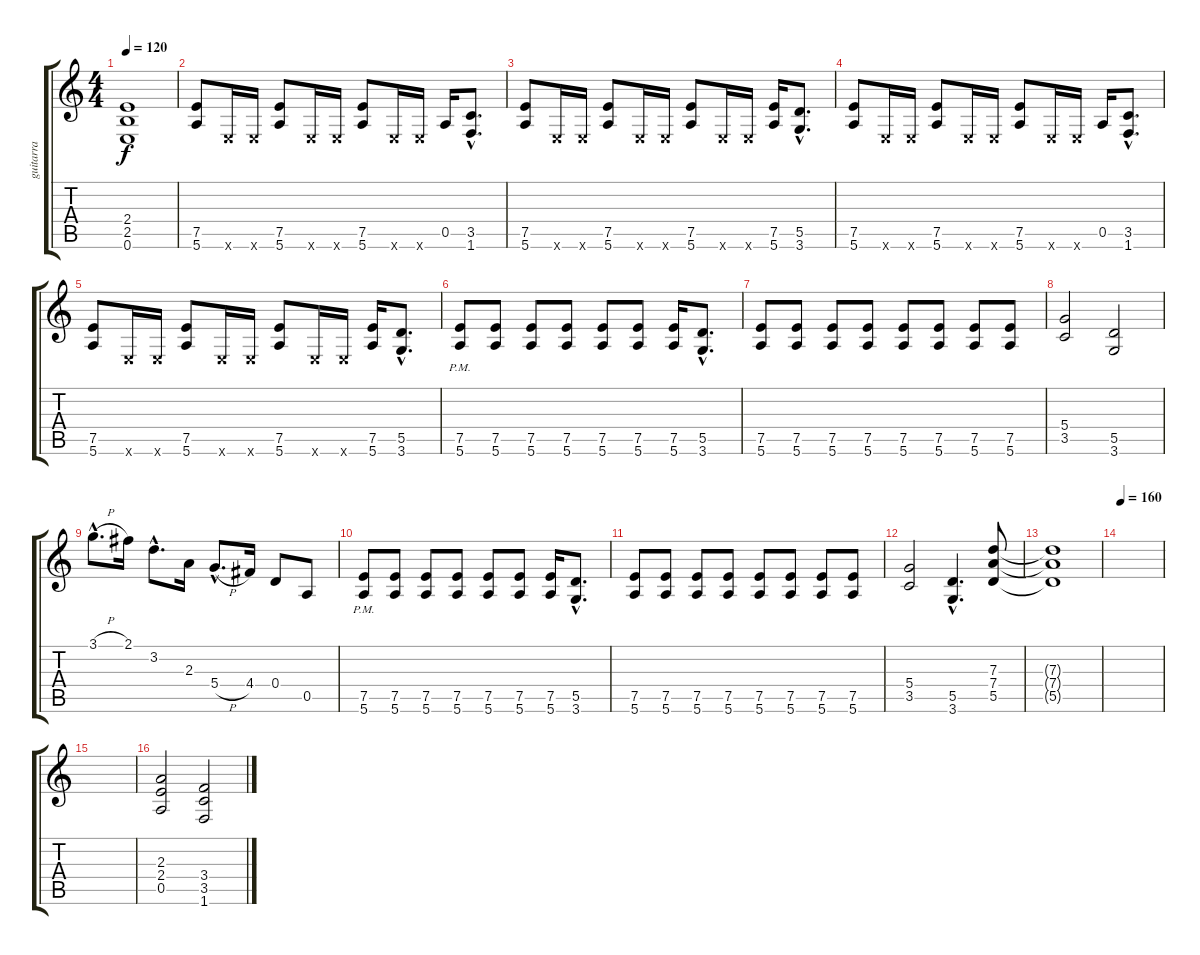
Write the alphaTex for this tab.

\track ("guitarra" "guitarra") {instrument distortionguitar}
\staff {score tabs}
\tuning (E4 B3 G3 D3 A2 E2) {hide}
\ts (4 4)
\tempo 120
\clef g2
\ks c
(2.4{t} 2.5{t} 0.6{t}).1{dy f} |
(7.5 5.6).8 0.6{x}.16 0.6{x}.16 (7.5 5.6).8 0.6{x}.16 0.6{x}.16 (7.5 5.6).8 0.6{x}.16 0.6{x}.16 0.5.16 (3.5{hac} 1.6{hac}).8{d} |
(7.5 5.6).8 0.6{x}.16 0.6{x}.16 (7.5 5.6).8 0.6{x}.16 0.6{x}.16 (7.5 5.6).8 0.6{x}.16 0.6{x}.16 (7.5 5.6).16 (5.5{hac} 3.6{hac}).8{d} |
(7.5 5.6).8 0.6{x}.16 0.6{x}.16 (7.5 5.6).8 0.6{x}.16 0.6{x}.16 (7.5 5.6).8 0.6{x}.16 0.6{x}.16 0.5.16 (3.5{hac} 1.6{hac}).8{d} |
(7.5 5.6).8 0.6{x}.16 0.6{x}.16 (7.5 5.6).8 0.6{x}.16 0.6{x}.16 (7.5 5.6).8 0.6{x}.16 0.6{x}.16 (7.5 5.6).16 (5.5{hac} 3.6{hac}).8{d} |
(7.5{pm} 5.6{pm}).8 (7.5 5.6).8 (7.5 5.6).8 (7.5 5.6).8 (7.5 5.6).8 (7.5 5.6).8 (7.5 5.6).16 (5.5{hac} 3.6{hac}).8{d} |
(7.5 5.6).8 (7.5 5.6).8 (7.5 5.6).8 (7.5 5.6).8 (7.5 5.6).8 (7.5 5.6).8 (7.5 5.6).8 (7.5 5.6).8 |
(5.4 3.5).2 (5.5 3.6).2 |
3.1{h hac}.8{d} 2.1.16 3.2{hac}.8{d} 2.3.16 5.4{h hac}.8{d} 4.4.16 0.4.8 0.5.8 |
(7.5{pm} 5.6{pm}).8 (7.5 5.6).8 (7.5 5.6).8 (7.5 5.6).8 (7.5 5.6).8 (7.5 5.6).8 (7.5 5.6).16 (5.5{hac} 3.6{hac}).8{d} |
(7.5 5.6).8 (7.5 5.6).8 (7.5 5.6).8 (7.5 5.6).8 (7.5 5.6).8 (7.5 5.6).8 (7.5 5.6).8 (7.5 5.6).8 |
(5.4 3.5).2 (5.5{hac} 3.6{hac}).4{d} (7.3 7.4 5.5).8 |
(7.3{t} 7.4{t} 5.5{t}).1 |
\tempo 160
|
|
(2.3 2.4 0.5).2{instrument distortionguitar} (3.4 3.5 1.6).2
